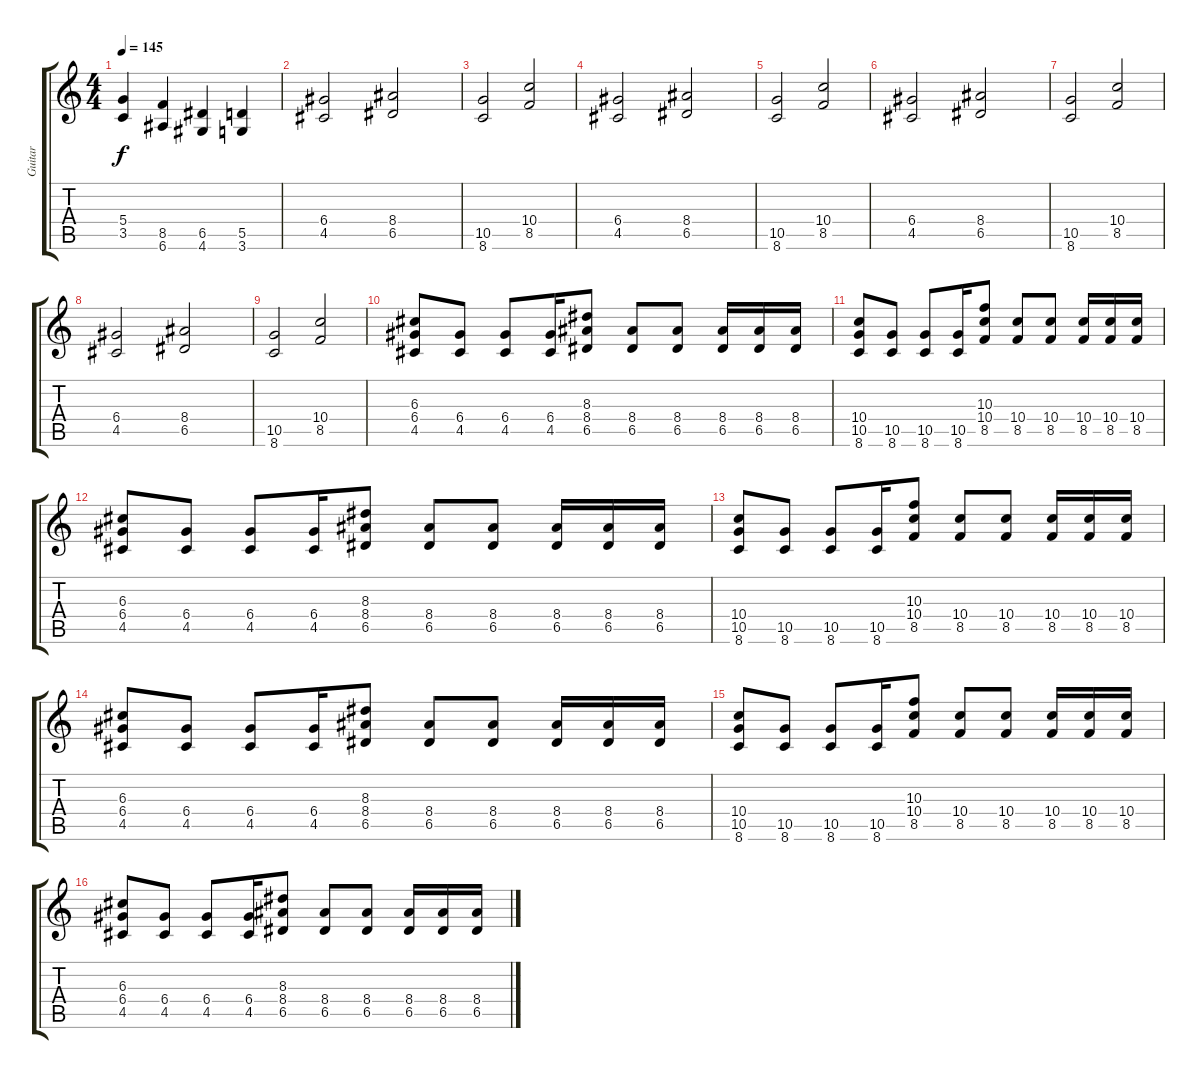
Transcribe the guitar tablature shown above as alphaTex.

\track ("Guitar" "Guitar") {instrument distortionguitar}
\staff {score tabs}
\tuning (E4 B3 G3 D3 A2 E2) {hide}
\ts (4 4)
\tempo 145
\clef g2
\ks c
(5.4 3.5).4{dy f} (8.5 6.6).4 (6.5 4.6).4 (5.5 3.6).4 |
(6.4 4.5).2 (8.4 6.5).2 |
(10.5 8.6).2 (10.4 8.5).2 |
(6.4 4.5).2 (8.4 6.5).2 |
(10.5 8.6).2 (10.4 8.5).2 |
(6.4 4.5).2 (8.4 6.5).2 |
(10.5 8.6).2 (10.4 8.5).2 |
(6.4 4.5).2 (8.4 6.5).2 |
(10.5 8.6).2 (10.4 8.5).2 |
(6.3 6.4 4.5).8 (6.4 4.5).8 (6.4 4.5).8 (6.4 4.5).16 (8.3 8.4 6.5).8 (8.4 6.5).8 (8.4 6.5).8 (8.4 6.5).16 (8.4 6.5).16 (8.4 6.5).16 |
(10.4 10.5 8.6).8 (10.5 8.6).8 (10.5 8.6).8 (10.5 8.6).16 (10.3 10.4 8.5).8 (10.4 8.5).8 (10.4 8.5).8 (10.4 8.5).16 (10.4 8.5).16 (10.4 8.5).16 |
(6.3 6.4 4.5).8 (6.4 4.5).8 (6.4 4.5).8 (6.4 4.5).16 (8.3 8.4 6.5).8 (8.4 6.5).8 (8.4 6.5).8 (8.4 6.5).16 (8.4 6.5).16 (8.4 6.5).16 |
(10.4 10.5 8.6).8 (10.5 8.6).8 (10.5 8.6).8 (10.5 8.6).16 (10.3 10.4 8.5).8 (10.4 8.5).8 (10.4 8.5).8 (10.4 8.5).16 (10.4 8.5).16 (10.4 8.5).16 |
(6.3 6.4 4.5).8 (6.4 4.5).8 (6.4 4.5).8 (6.4 4.5).16 (8.3 8.4 6.5).8 (8.4 6.5).8 (8.4 6.5).8 (8.4 6.5).16 (8.4 6.5).16 (8.4 6.5).16 |
(10.4 10.5 8.6).8 (10.5 8.6).8 (10.5 8.6).8 (10.5 8.6).16 (10.3 10.4 8.5).8 (10.4 8.5).8 (10.4 8.5).8 (10.4 8.5).16 (10.4 8.5).16 (10.4 8.5).16 |
(6.3 6.4 4.5).8 (6.4 4.5).8 (6.4 4.5).8 (6.4 4.5).16 (8.3 8.4 6.5).8 (8.4 6.5).8 (8.4 6.5).8 (8.4 6.5).16 (8.4 6.5).16 (8.4 6.5).16
